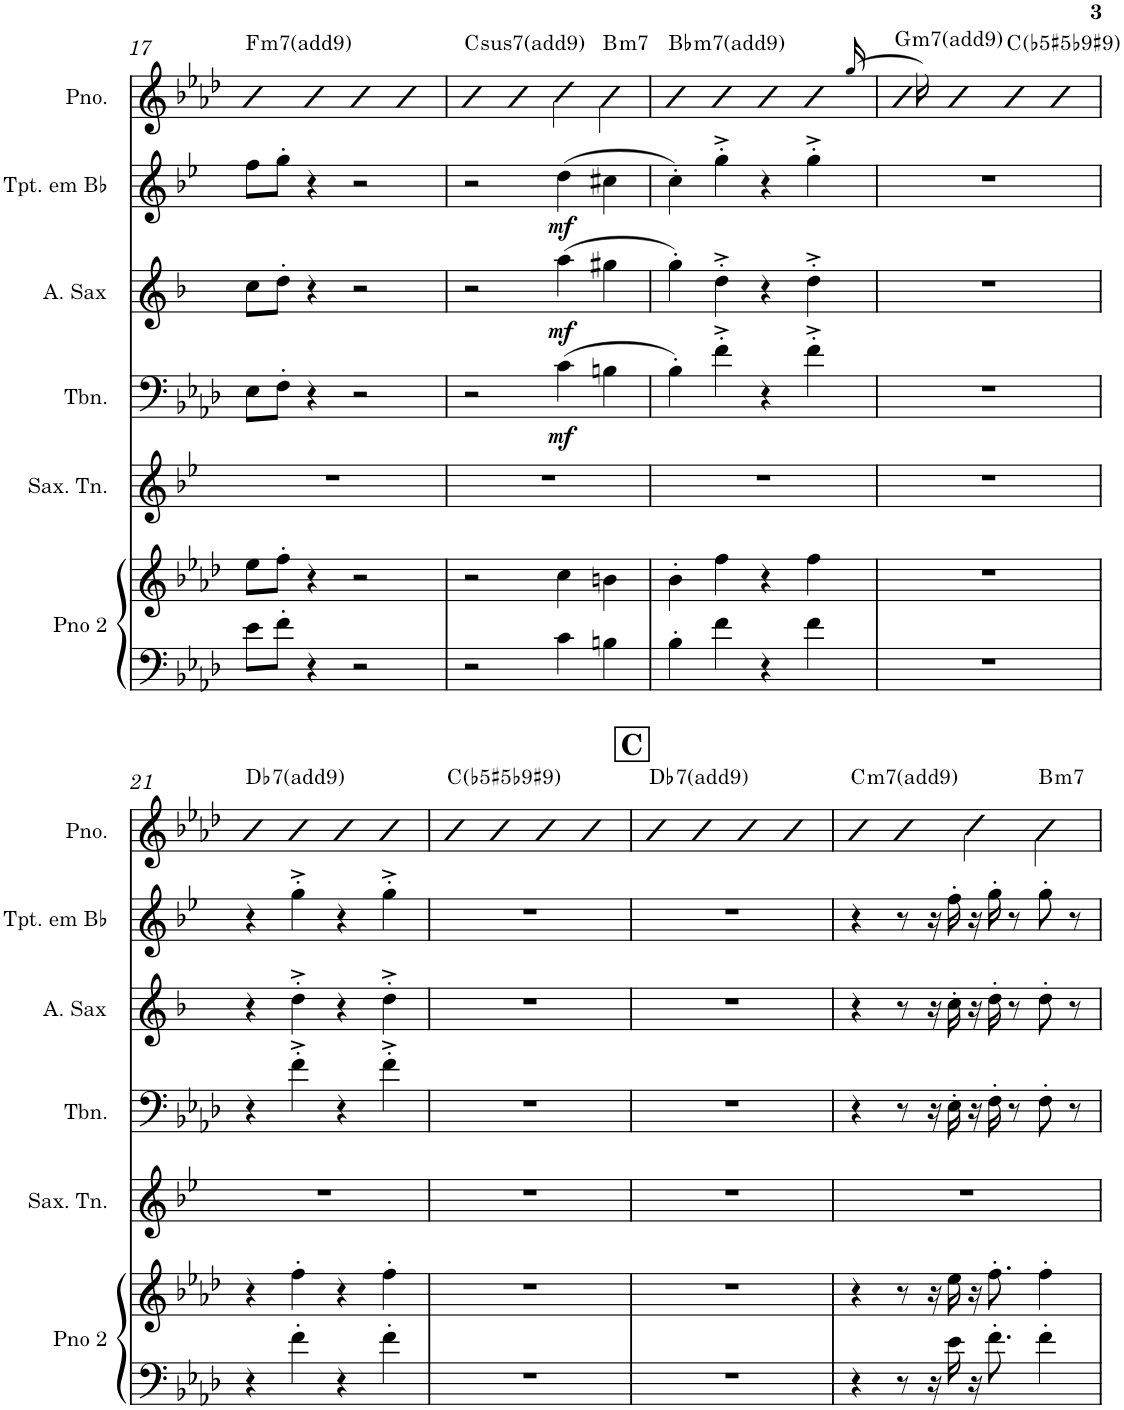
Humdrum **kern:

**kern	**kern	**kern	**kern	**dynam	**kern	**dynam	**kern	**dynam	**kern	**harte
*part6	*part6	*part5	*part4	*part4	*part3	*part3	*part2	*part2	*part1	*part1
*staff7	*staff6	*staff5	*staff4	*staff4	*staff3	*staff3	*staff2	*staff2	*staff1	*
*I"Piano 2	*	*I"Saxofone Tenor	*I"Trombone	*	*I"Alto Saxophone	*	*I"Trompete em Bb	*	*I"Piano	*
*I'Pno 2	*	*I'Sax. Tn.	*I'Tbn.	*	*I'A. Sax	*	*I'Tpt. em Bb	*	*I'Pno.	*
!!LO:PB:g=z
*clefF4	*clefG2	*clefG2	*clefF4	*	*clefG2	*	*clefG2	*	*clefG2	*
*	*	*Trd8c14	*	*	*Trd5c9	*	*Trd1c2	*	*	*
*k[b-e-a-d-]	*k[b-e-a-d-]	*k[b-e-]	*k[b-e-a-d-]	*	*k[b-]	*	*k[b-e-]	*	*k[b-e-a-d-]	*
*M4/4	*M4/4	*M4/4	*M4/4	*	*M4/4	*	*M4/4	*	*M4/4	*
=17	=17	=17	=17	=17	=17	=17	=17	=17	=17	=17
!	!	!	!	!	!	!	!	!	!	!LO:H:kt=m7
8e-\L	8ee-\L	1r	8E-\L	.	8cc\L	.	8ff\L	.	4b-	F:min7(9)
8f'\J	8ff'\J	.	8F'\J	.	8dd'\J	.	8gg'\J	.	.	.
4r	4r	.	4r	.	4r	.	4r	.	4b-	.
2r	2r	.	2r	.	2r	.	2r	.	4b-	.
.	.	.	.	.	.	.	.	.	4b-	.
=18	=18	=18	=18	=18	=18	=18	=18	=18	=18	=18
!	!	!	!	!	!	!	!	!	!	!LO:H:kt=7
2r	2r	1r	2r	.	2r	.	2r	.	4b-	C:maj(9)
.	.	.	.	.	.	.	.	.	4b-	.
!	!	!	!	!LO:DY:b	!	!LO:DY:b	!	!LO:DY:b	!	!
4c\	4cc\	.	(>4c\	mf	(>4aa\	mf	(>4dd\	mf	4cc\	.
!	!	!	!	!	!	!	!	!	!	!LO:H:kt=m7
4Bn\	4bn\	.	4Bn\	.	4gg#X\	.	4cc#X\	.	4b-\	B:min7
=19	=19	=19	=19	=19	=19	=19	=19	=19	=19	=19
*	*	*	*	*	*	*	*	*	*^	*
!	!	!	!	!	!	!	!	!	!	!	!LO:H:kt=m7
4B-'\	4b-'\	1r	4B-'\)	.	4gg'\)	.	4cc'\)	.	4b-	2...ryy	Bb:min7(9)
4f\	4ff\	.	4f'^\	.	4dd'^\	.	4gg'^\	.	4b-	.	.
4r	4r	.	4r	.	4r	.	4r	.	4b-	.	.
4f\	4ff\	.	4f'^\	.	4dd'^\	.	4gg'^\	.	4b-	.	.
.	.	.	.	.	.	.	.	.	.	[16gg!/	.
=20	=20	=20	=20	=20	=20	=20	=20	=20	=20	=20	=20
!	!	!	!	!	!	!	!	!	!	!	!LO:H:kt=m7
1r	1r	1r	1r	.	1r	.	1r	.	4b-	16gg\]	G:min7(9)
.	.	.	.	.	.	.	.	.	.	2...ryy	.
.	.	.	.	.	.	.	.	.	4b-	.	.
.	.	.	.	.	.	.	.	.	4b-	.	C:(3,#5,b9,#9)
.	.	.	.	.	.	.	.	.	4b-	.	.
*	*	*	*	*	*	*	*	*	*v	*v	*
!!LO:LB:g=z
=21	=21	=21	=21	=21	=21	=21	=21	=21	=21	=21
!	!	!	!	!	!	!	!	!	!	!LO:H:kt=7
4r	4r	1r	4r	.	4r	.	4r	.	4b-	Db:7(9)
4f'\	4ff'\	.	4f'^\	.	4dd'^\	.	4gg'^\	.	4b-	.
4r	4r	.	4r	.	4r	.	4r	.	4b-	.
4f'\	4ff'\	.	4f'^\	.	4dd'^\	.	4gg'^\	.	4b-	.
=22	=22	=22	=22	=22	=22	=22	=22	=22	=22	=22
1r	1r	1r	1r	.	1r	.	1r	.	4b-	C:(3,#5,b9,#9)
.	.	.	.	.	.	.	.	.	4b-	.
.	.	.	.	.	.	.	.	.	4b-	.
.	.	.	.	.	.	.	.	.	4b-	.
!!LO:REH:place=s1:a:B:cj:fs=14:t=C
=23	=23	=23	=23	=23	=23	=23	=23	=23	=23	=23
!	!	!	!	!	!	!	!	!	!	!LO:H:kt=7
1r	1r	1r	1r	.	1r	.	1r	.	4b-	Db:7(9)
.	.	.	.	.	.	.	.	.	4b-	.
.	.	.	.	.	.	.	.	.	4b-	.
.	.	.	.	.	.	.	.	.	4b-	.
=24	=24	=24	=24	=24	=24	=24	=24	=24	=24	=24
!	!	!	!	!	!	!	!	!	!	!LO:H:kt=m7
4r	4r	1r	4r	.	4r	.	4r	.	4b-	C:min7(9)
8r	8r	.	8r	.	8r	.	8r	.	4b-	.
16r	16r	.	16r	.	16r	.	16r	.	.	.
16e-\	16ee-\	.	16E-'\	.	16cc'\	.	16ff'\	.	.	.
16r	16r	.	16r	.	16r	.	16r	.	4cc\	.
8.f'\	8.ff'\	.	16F'\	.	16dd'\	.	16gg'\	.	.	.
.	.	.	8r	.	8r	.	8r	.	.	.
!	!	!	!	!	!	!	!	!	!	!LO:H:kt=m7
4f'\	4ff'\	.	8F'\	.	8dd'\	.	8gg'\	.	4b-\	B:min7
.	.	.	8r	.	8r	.	8r	.	.	.
=	=	=	=	=	=	=	=	=	=	=
*-	*-	*-	*-	*-	*-	*-	*-	*-	*-	*-
